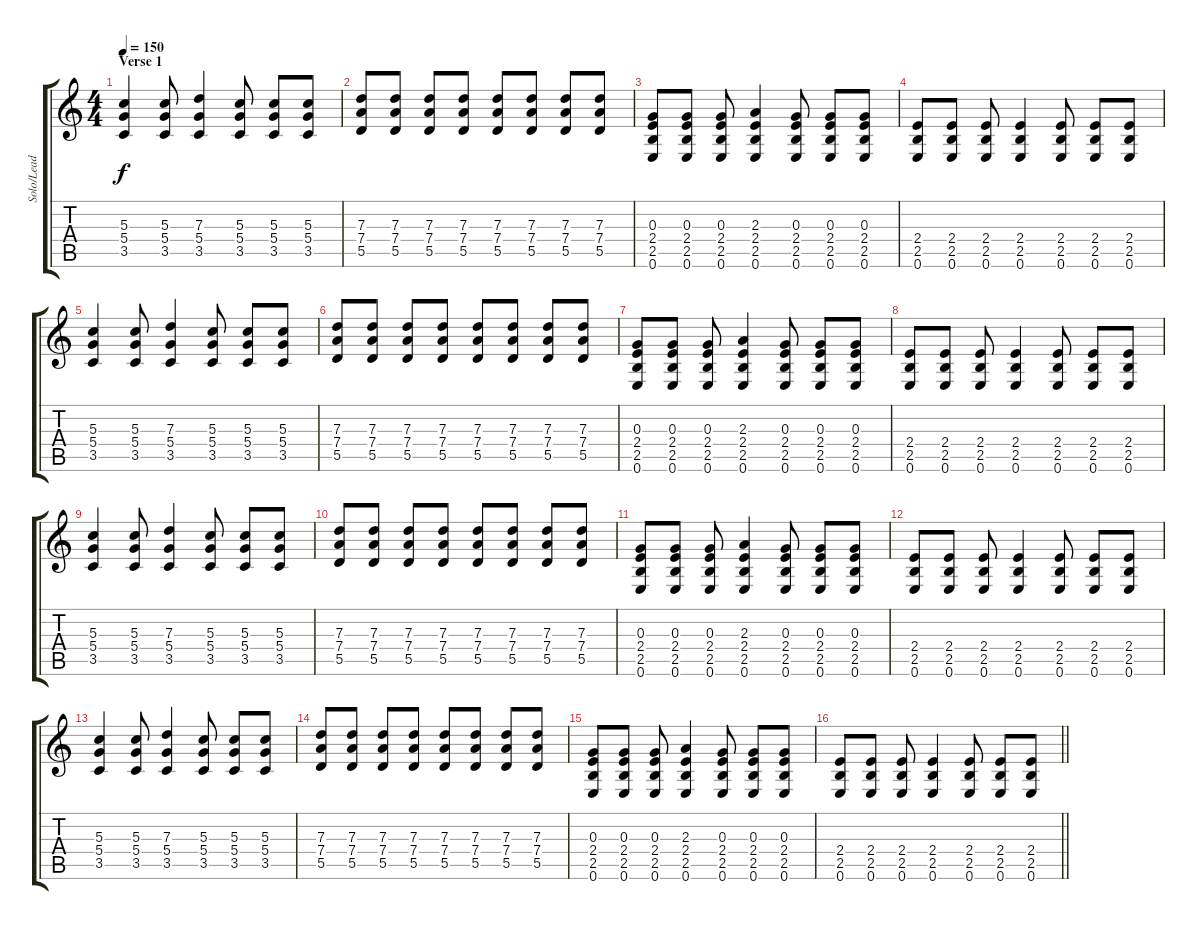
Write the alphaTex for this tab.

\track ("Solo/Lead" "Solo/Lead") {instrument overdrivenguitar}
\staff {score tabs}
\tuning (E4 B3 G3 D3 A2 E2) {hide}
\ts (4 4)
\section ("" "Verse 1")
\tempo 150
\clef g2
\ks c
(5.3 5.4 3.5).4{dy f volume 8} (5.3 5.4 3.5).8 (7.3 5.4 3.5).4 (5.3 5.4 3.5).8 (5.3 5.4 3.5).8 (5.3 5.4 3.5).8 |
(7.3 7.4 5.5).8 (7.3 7.4 5.5).8 (7.3 7.4 5.5).8 (7.3 7.4 5.5).8 (7.3 7.4 5.5).8 (7.3 7.4 5.5).8 (7.3 7.4 5.5).8 (7.3 7.4 5.5).8 |
(0.3 2.4 2.5 0.6).8 (0.3 2.4 2.5 0.6).8 (0.3 2.4 2.5 0.6).8 (2.3 2.4 2.5 0.6).4 (0.3 2.4 2.5 0.6).8 (0.3 2.4 2.5 0.6).8 (0.3 2.4 2.5 0.6).8 |
(2.4 2.5 0.6).8 (2.4 2.5 0.6).8 (2.4 2.5 0.6).8 (2.4 2.5 0.6).4 (2.4 2.5 0.6).8 (2.4 2.5 0.6).8 (2.4 2.5 0.6).8 |
(5.3 5.4 3.5).4 (5.3 5.4 3.5).8 (7.3 5.4 3.5).4 (5.3 5.4 3.5).8 (5.3 5.4 3.5).8 (5.3 5.4 3.5).8 |
(7.3 7.4 5.5).8 (7.3 7.4 5.5).8 (7.3 7.4 5.5).8 (7.3 7.4 5.5).8 (7.3 7.4 5.5).8 (7.3 7.4 5.5).8 (7.3 7.4 5.5).8 (7.3 7.4 5.5).8 |
(0.3 2.4 2.5 0.6).8 (0.3 2.4 2.5 0.6).8 (0.3 2.4 2.5 0.6).8 (2.3 2.4 2.5 0.6).4 (0.3 2.4 2.5 0.6).8 (0.3 2.4 2.5 0.6).8 (0.3 2.4 2.5 0.6).8 |
(2.4 2.5 0.6).8 (2.4 2.5 0.6).8 (2.4 2.5 0.6).8 (2.4 2.5 0.6).4 (2.4 2.5 0.6).8 (2.4 2.5 0.6).8 (2.4 2.5 0.6).8 |
(5.3 5.4 3.5).4 (5.3 5.4 3.5).8 (7.3 5.4 3.5).4 (5.3 5.4 3.5).8 (5.3 5.4 3.5).8 (5.3 5.4 3.5).8 |
(7.3 7.4 5.5).8 (7.3 7.4 5.5).8 (7.3 7.4 5.5).8 (7.3 7.4 5.5).8 (7.3 7.4 5.5).8 (7.3 7.4 5.5).8 (7.3 7.4 5.5).8 (7.3 7.4 5.5).8 |
(0.3 2.4 2.5 0.6).8 (0.3 2.4 2.5 0.6).8 (0.3 2.4 2.5 0.6).8 (2.3 2.4 2.5 0.6).4 (0.3 2.4 2.5 0.6).8 (0.3 2.4 2.5 0.6).8 (0.3 2.4 2.5 0.6).8 |
(2.4 2.5 0.6).8 (2.4 2.5 0.6).8 (2.4 2.5 0.6).8 (2.4 2.5 0.6).4 (2.4 2.5 0.6).8 (2.4 2.5 0.6).8 (2.4 2.5 0.6).8 |
(5.3 5.4 3.5).4 (5.3 5.4 3.5).8 (7.3 5.4 3.5).4 (5.3 5.4 3.5).8 (5.3 5.4 3.5).8 (5.3 5.4 3.5).8 |
(7.3 7.4 5.5).8 (7.3 7.4 5.5).8 (7.3 7.4 5.5).8 (7.3 7.4 5.5).8 (7.3 7.4 5.5).8 (7.3 7.4 5.5).8 (7.3 7.4 5.5).8 (7.3 7.4 5.5).8 |
(0.3 2.4 2.5 0.6).8 (0.3 2.4 2.5 0.6).8 (0.3 2.4 2.5 0.6).8 (2.3 2.4 2.5 0.6).4 (0.3 2.4 2.5 0.6).8 (0.3 2.4 2.5 0.6).8 (0.3 2.4 2.5 0.6).8 |
\barLineRight lightlight
(2.4 2.5 0.6).8 (2.4 2.5 0.6).8 (2.4 2.5 0.6).8 (2.4 2.5 0.6).4 (2.4 2.5 0.6).8 (2.4 2.5 0.6).8 (2.4 2.5 0.6).8
